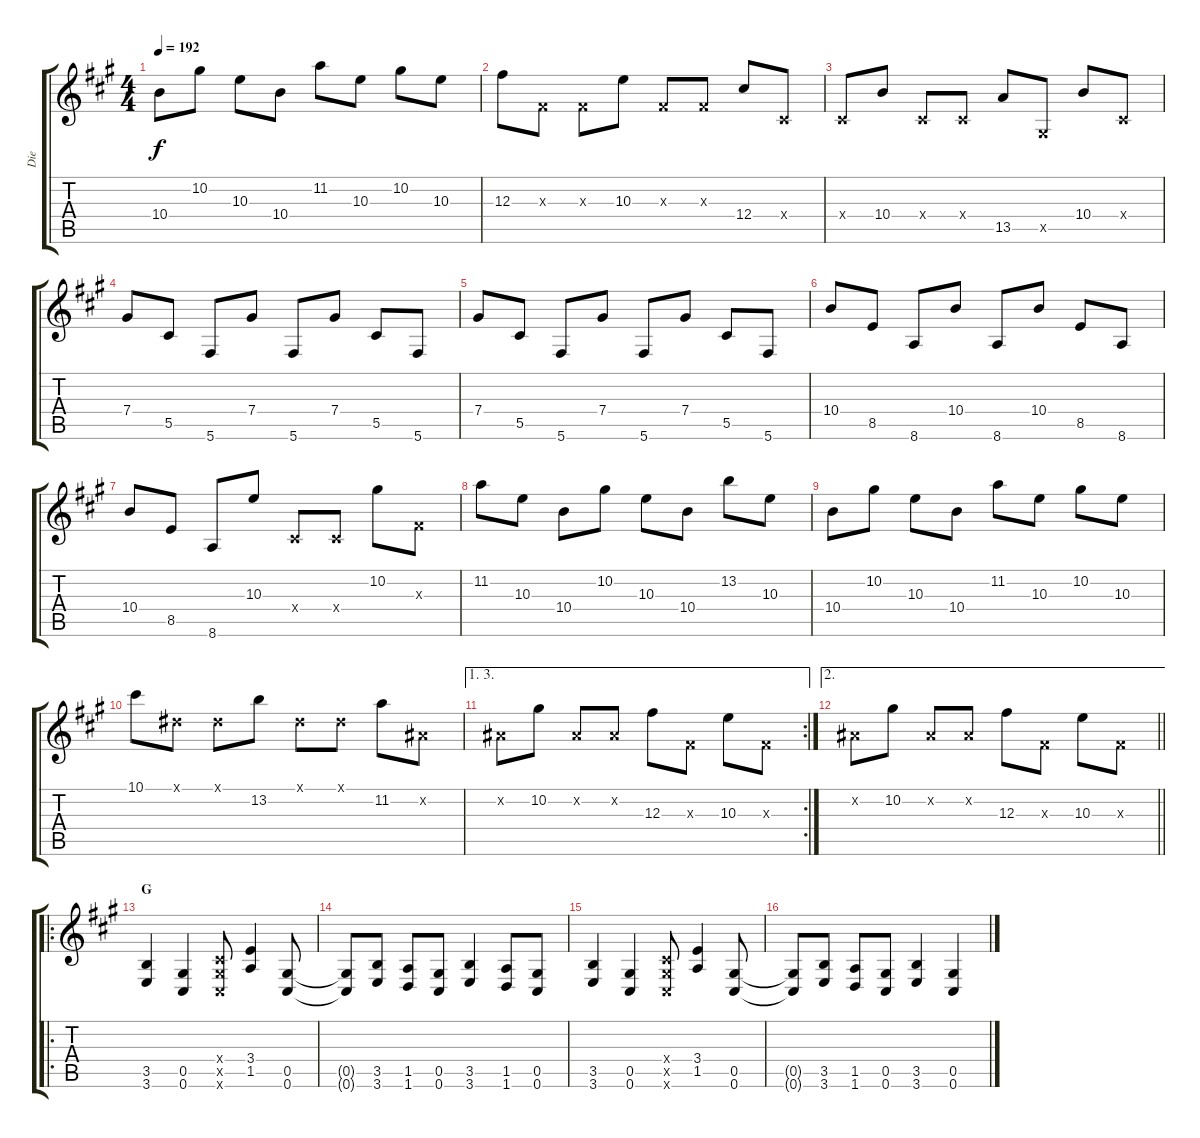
\track ("Die" "Die") {instrument electricguitarjazz}
\staff {score tabs}
\tuning (Eb4 Bb3 Gb3 Db3 Ab2 Db2) {hide}
\ts (4 4)
\tempo 192
\clef g2
\ks a
10.4.8{dy f} 10.2.8 10.3.8 10.4.8 11.2.8 10.3.8 10.2.8 10.3.8 |
12.3.8 0.3{x}.8 0.3{x}.8 10.3.8 0.3{x}.8 0.3{x}.8 12.4.8 0.4{x}.8 |
0.4{x}.8 10.4.8 0.4{x}.8 0.4{x}.8 13.5.8 0.5{x}.8 10.4.8 0.4{x}.8 |
7.4.8 5.5.8 5.6.8 7.4.8 5.6.8 7.4.8 5.5.8 5.6.8 |
7.4.8 5.5.8 5.6.8 7.4.8 5.6.8 7.4.8 5.5.8 5.6.8 |
10.4.8 8.5.8 8.6.8 10.4.8 8.6.8 10.4.8 8.5.8 8.6.8 |
10.4.8 8.5.8 8.6.8 10.3.8 0.4{x}.8 0.4{x}.8 10.2.8 0.3{x}.8 |
11.2.8 10.3.8 10.4.8 10.2.8 10.3.8 10.4.8 13.2.8 10.3.8 |
10.4.8 10.2.8 10.3.8 10.4.8 11.2.8 10.3.8 10.2.8 10.3.8 |
10.1.8 0.1{x}.8 0.1{x}.8 13.2.8 0.1{x}.8 0.1{x}.8 11.2.8 0.2{x}.8 |
\ae (1 3)
\rc 2
0.2{x}.8 10.2.8 0.2{x}.8 0.2{x}.8 12.3.8 0.3{x}.8 10.3.8 0.3{x}.8 |
\ae 2
\barLineRight lightlight
0.2{x}.8 10.2.8 0.2{x}.8 0.2{x}.8 12.3.8 0.3{x}.8 10.3.8 0.3{x}.8 |
\ro
\section ("" "G")
(3.5 3.6).4 (0.5 0.6).4 (0.4{x} 0.5{x} 0.6{x}).8 (3.4 1.5).4 (0.5 0.6).8 |
(0.5{t} 0.6{t}).8 (3.5 3.6).8 (1.5 1.6).8 (0.5 0.6).8 (3.5 3.6).4 (1.5 1.6).8 (0.5 0.6).8 |
(3.5 3.6).4 (0.5 0.6).4 (0.4{x} 0.5{x} 0.6{x}).8 (3.4 1.5).4 (0.5 0.6).8 |
(0.5{t} 0.6{t}).8 (3.5 3.6).8 (1.5 1.6).8 (0.5 0.6).8 (3.5 3.6).4 (0.5 0.6).4
